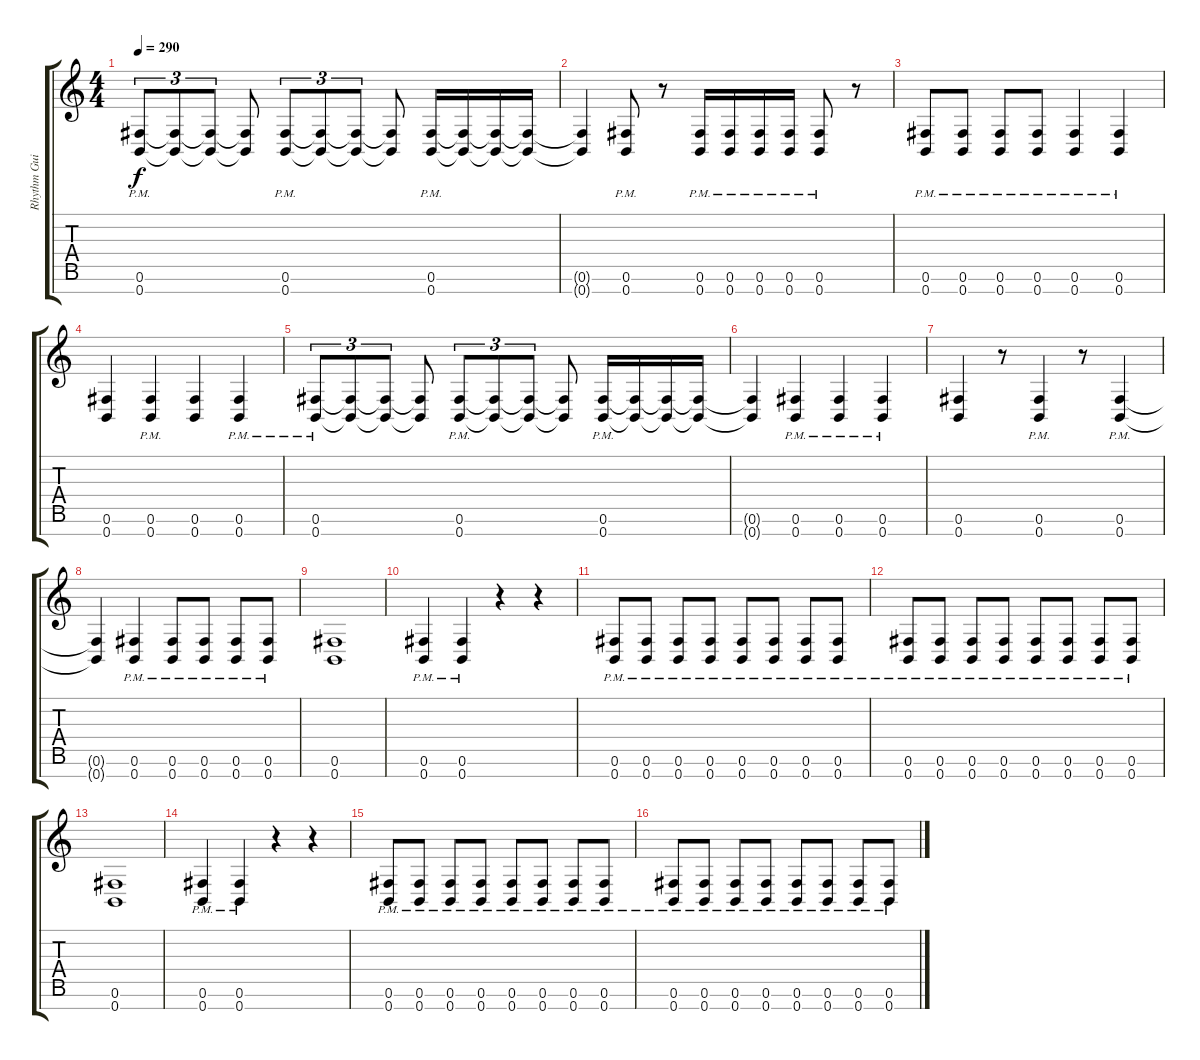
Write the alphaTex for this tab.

\track ("Rhythm Guitar (Ben Orum)" "Rhythm Gui") {instrument distortionguitar}
\staff {score tabs}
\tuning (Gb4 Db4 Ab3 E3 B2 Gb2 B1) {hide}
\ts (4 4)
\tempo 290
\clef g2
\ks c
(0.6{pm} 0.7{pm}).8{tu (3 2) dy f} (0.6{t} 0.7{t}).8{tu (3 2)} (0.6{t} 0.7{t}).8{tu (3 2)} (0.6{t} 0.7{t}).8 (0.6{pm} 0.7{pm}).8{tu (3 2)} (0.6{t} 0.7{t}).8{tu (3 2)} (0.6{t} 0.7{t}).8{tu (3 2)} (0.6{t} 0.7{t}).8 (0.6{pm} 0.7{pm}).16 (0.6{t} 0.7{t}).16 (0.6{t} 0.7{t}).16 (0.6{t} 0.7{t}).16 |
(0.6{t} 0.7{t}).4 (0.6{pm} 0.7{pm}).8 r.8 (0.6{pm} 0.7{pm}).16 (0.6{pm} 0.7{pm}).16 (0.6{pm} 0.7{pm}).16 (0.6{pm} 0.7{pm}).16 (0.6{pm} 0.7{pm}).8 r.8 |
(0.6{pm} 0.7{pm}).8 (0.6{pm} 0.7{pm}).8 (0.6{pm} 0.7{pm}).8 (0.6{pm} 0.7{pm}).8 (0.6{pm} 0.7{pm}).4 (0.6{pm} 0.7{pm}).4 |
(0.6 0.7).4 (0.6{pm} 0.7{pm}).4 (0.6 0.7).4 (0.6{pm} 0.7{pm}).4 |
(0.6{pm} 0.7{pm}).8{tu (3 2)} (0.6{t} 0.7{t}).8{tu (3 2)} (0.6{t} 0.7{t}).8{tu (3 2)} (0.6{t} 0.7{t}).8 (0.6{pm} 0.7{pm}).8{tu (3 2)} (0.6{t} 0.7{t}).8{tu (3 2)} (0.6{t} 0.7{t}).8{tu (3 2)} (0.6{t} 0.7{t}).8 (0.6{pm} 0.7{pm}).16 (0.6{t} 0.7{t}).16 (0.6{t} 0.7{t}).16 (0.6{t} 0.7{t}).16 |
(0.6{t} 0.7{t}).4 (0.6{pm} 0.7{pm}).4 (0.6{pm} 0.7{pm}).4 (0.6{pm} 0.7{pm}).4 |
(0.6 0.7).4 r.8 (0.6{pm} 0.7{pm}).4 r.8 (0.6{pm} 0.7{pm}).4 |
(0.6{t} 0.7{t}).4 (0.6{pm} 0.7{pm}).4 (0.6{pm} 0.7{pm}).8 (0.6{pm} 0.7{pm}).8 (0.6{pm} 0.7{pm}).8 (0.6{pm} 0.7{pm}).8 |
(0.6 0.7).1 |
(0.6{pm} 0.7{pm}).4 (0.6{pm} 0.7{pm}).4 r.4 r.4 |
(0.6{pm} 0.7{pm}).8 (0.6{pm} 0.7{pm}).8 (0.6{pm} 0.7{pm}).8 (0.6{pm} 0.7{pm}).8 (0.6{pm} 0.7{pm}).8 (0.6{pm} 0.7{pm}).8 (0.6{pm} 0.7{pm}).8 (0.6{pm} 0.7{pm}).8 |
(0.6{pm} 0.7{pm}).8 (0.6{pm} 0.7{pm}).8 (0.6{pm} 0.7{pm}).8 (0.6{pm} 0.7{pm}).8 (0.6{pm} 0.7{pm}).8 (0.6{pm} 0.7{pm}).8 (0.6{pm} 0.7{pm}).8 (0.6{pm} 0.7{pm}).8 |
(0.6 0.7).1 |
(0.6{pm} 0.7{pm}).4 (0.6{pm} 0.7{pm}).4 r.4 r.4 |
(0.6{pm} 0.7{pm}).8 (0.6{pm} 0.7{pm}).8 (0.6{pm} 0.7{pm}).8 (0.6{pm} 0.7{pm}).8 (0.6{pm} 0.7{pm}).8 (0.6{pm} 0.7{pm}).8 (0.6{pm} 0.7{pm}).8 (0.6{pm} 0.7{pm}).8 |
(0.6{pm} 0.7{pm}).8 (0.6{pm} 0.7{pm}).8 (0.6{pm} 0.7{pm}).8 (0.6{pm} 0.7{pm}).8 (0.6{pm} 0.7{pm}).8 (0.6{pm} 0.7{pm}).8 (0.6{pm} 0.7{pm}).8 (0.6{pm} 0.7{pm}).8
